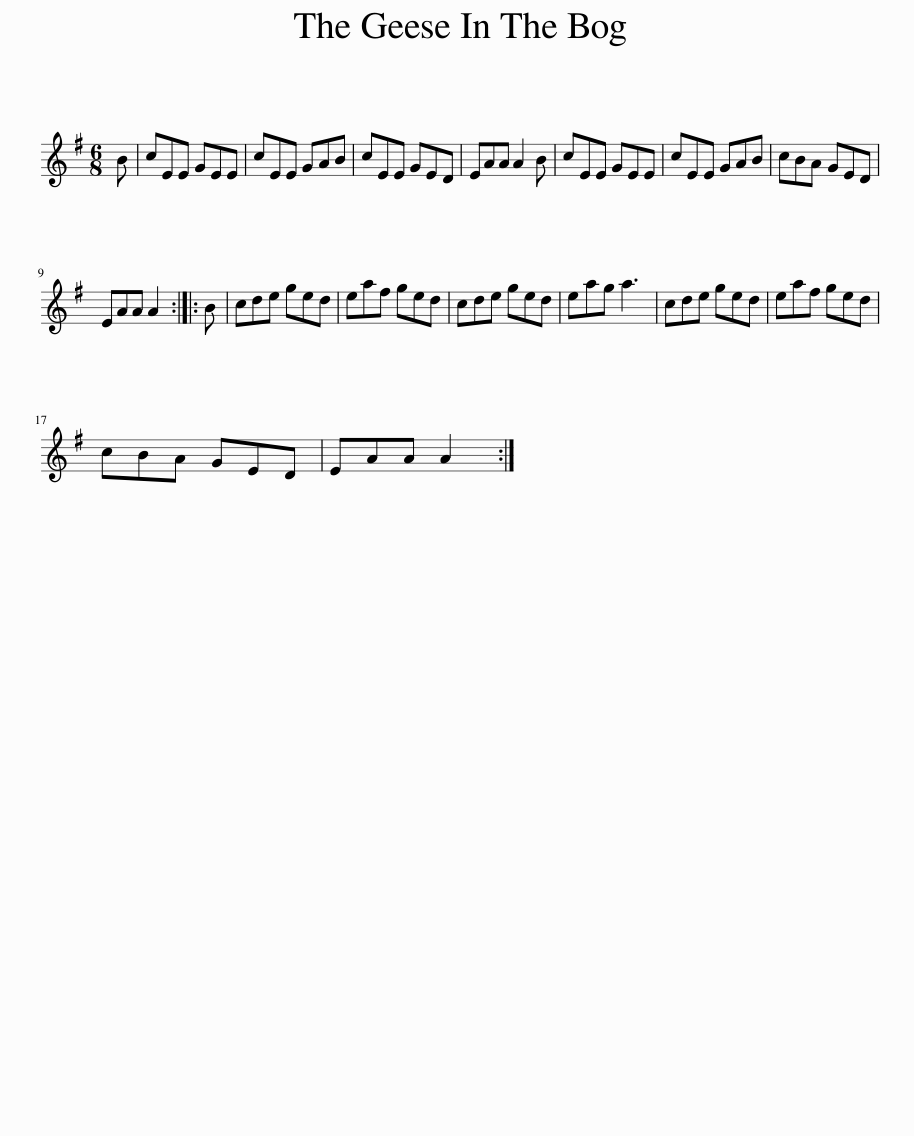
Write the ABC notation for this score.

X:1
L:1/8
M:6/8
I:linebreak $
K:G
V:1 treble
V:1
 B | cEE GEE | cEE GAB | cEE GED | EAA A2 B | %5
 cEE GEE | cEE GAB | cBA GED |$ EAA A2 :: B | %10
 cde ged | eaf ged | cde ged | eag a3 | cde ged | %15
 eaf ged |$ cBA GED | EAA A2 :| %18
